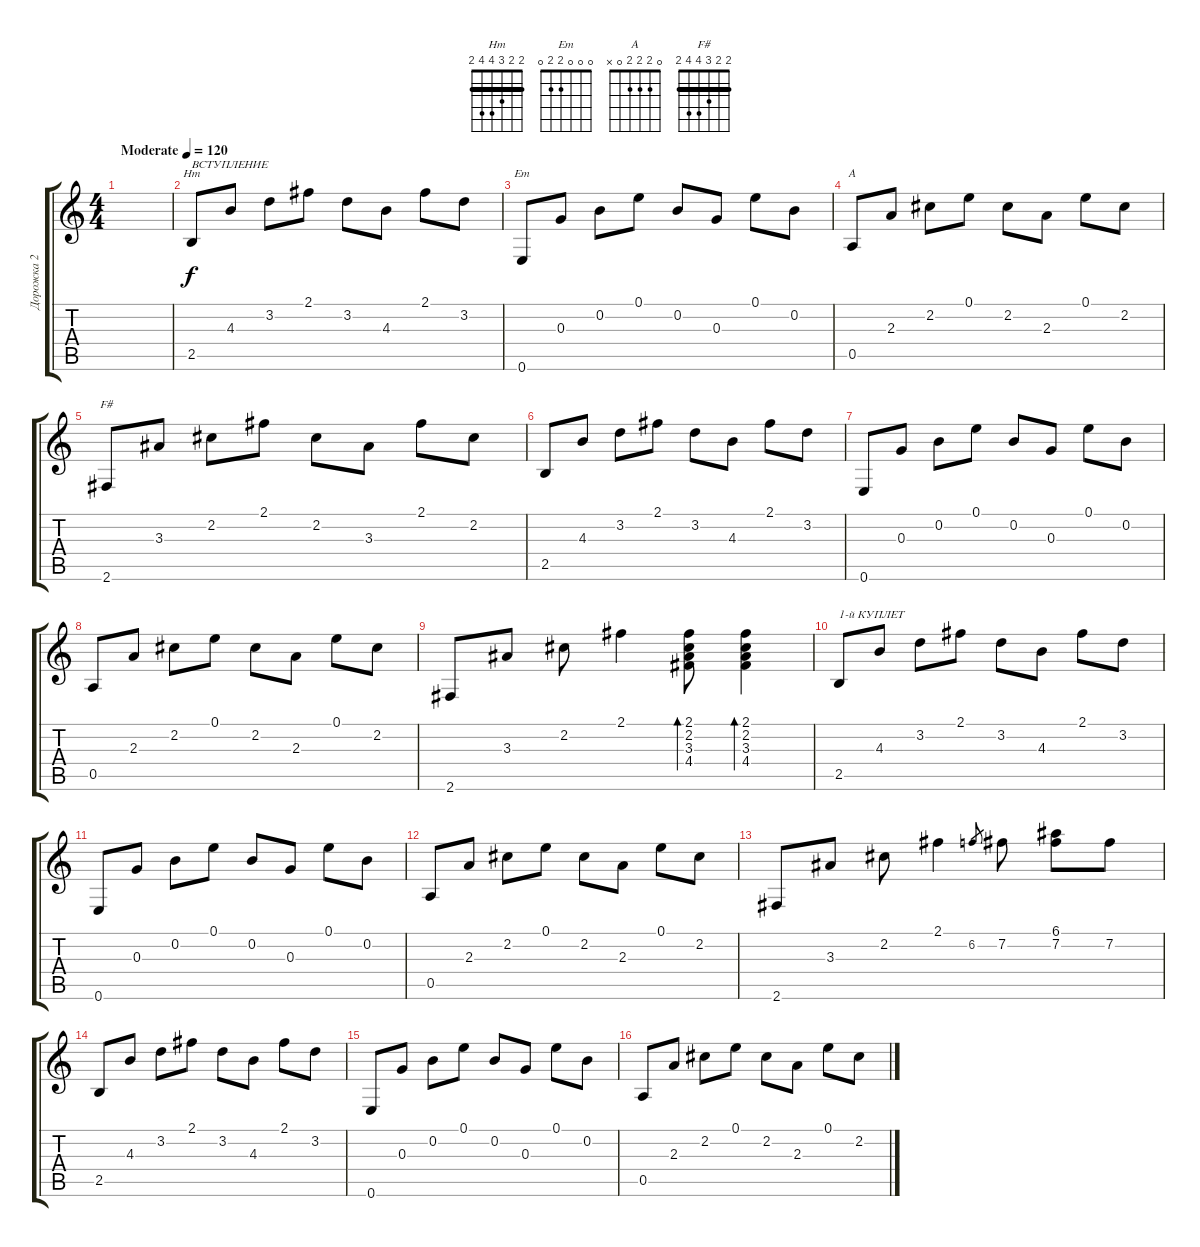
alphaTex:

\track ("Дорожка 2" "Дорожка 2") {instrument acousticguitarsteel}
\staff {score tabs}
\tuning (E4 B3 G3 D3 A2 E2) {hide}
\chord ("Hm" 2 2 3 4 4 2) {barre 2}
\chord ("Em" 0 0 0 2 2 0)
\chord ("A" 0 2 2 2 0 x)
\chord ("F#" 2 2 3 4 4 2) {barre 2}
\ts (4 4)
\tempo (120 "Moderate")
\clef g2
\ks c
|
2.5.8{ch "Hm" txt "ВСТУПЛЕНИЕ"} 4.3.8 3.2.8 2.1.8 3.2.8 4.3.8 2.1.8 3.2.8 |
0.6.8{ch "Em"} 0.3.8 0.2.8 0.1.8 0.2.8 0.3.8 0.1.8 0.2.8 |
0.5.8{ch "A"} 2.3.8 2.2.8 0.1.8 2.2.8 2.3.8 0.1.8 2.2.8 |
2.6.8{ch "F#"} 3.3.8 2.2.8 2.1.8 2.2.8 3.3.8 2.1.8 2.2.8 |
2.5.8 4.3.8 3.2.8 2.1.8 3.2.8 4.3.8 2.1.8 3.2.8 |
0.6.8 0.3.8 0.2.8 0.1.8 0.2.8 0.3.8 0.1.8 0.2.8 |
0.5.8 2.3.8 2.2.8 0.1.8 2.2.8 2.3.8 0.1.8 2.2.8 |
2.6.8 3.3.8 2.2.8 2.1.4 (2.1 2.2 3.3 4.4).8{bd 60} (2.1 2.2 3.3 4.4).4{bd 60} |
2.5.8{txt "1-й КУПЛЕТ"} 4.3.8 3.2.8 2.1.8 3.2.8 4.3.8 2.1.8 3.2.8 |
0.6.8 0.3.8 0.2.8 0.1.8 0.2.8 0.3.8 0.1.8 0.2.8 |
0.5.8 2.3.8 2.2.8 0.1.8 2.2.8 2.3.8 0.1.8 2.2.8 |
2.6.8 3.3.8 2.2.8 2.1.4 6.2.8{gr} 7.2.8 (6.1 7.2).8 7.2.8 |
2.5.8 4.3.8 3.2.8 2.1.8 3.2.8 4.3.8 2.1.8 3.2.8 |
0.6.8 0.3.8 0.2.8 0.1.8 0.2.8 0.3.8 0.1.8 0.2.8 |
0.5.8 2.3.8 2.2.8 0.1.8 2.2.8 2.3.8 0.1.8 2.2.8
